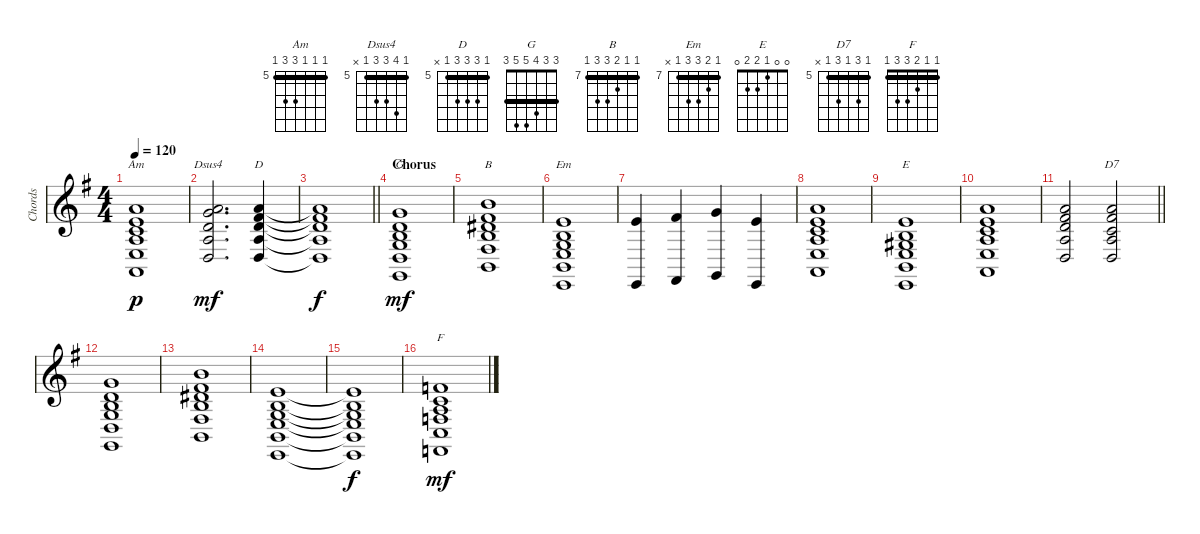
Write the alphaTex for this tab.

\track ("Chords" "Chords") {instrument stringensemble1}
\staff {score}
\tuning (E4 B3 G3 D3 A2 E2) {hide}
\chord ("Am" 5 5 5 7 7 5) {firstfret 5 barre 5}
\chord ("Dsus4" 5 8 7 7 5 x) {firstfret 5 barre 5}
\chord ("D" 5 7 7 7 5 x) {firstfret 5 barre 5}
\chord ("G" 3 3 4 5 5 3) {barre 3}
\chord ("B" 7 7 8 9 9 7) {firstfret 7 barre 7}
\chord ("Em" 7 8 9 9 7 x) {firstfret 7 barre 7}
\chord ("E" 0 0 1 2 2 0)
\chord ("D7" 5 7 5 7 5 x) {firstfret 5 barre 5}
\chord ("F" 1 1 2 3 3 1) {barre 1}
\ts (4 4)
\tempo 120
\clef g2
\ks eminor
(5.1 5.2 5.3 7.4 7.5 5.6).1{ch "Am" dy p} |
(5.1 8.2 7.3 7.4 5.5).2{d ch "Dsus4" dy mf} (5.1 7.2 7.3 7.4 5.5).4{ch "D"} |
\barLineRight lightlight
(5.1{t} 7.2{t} 7.3{t} 7.4{t} 5.5{t}).1{dy f} |
\section ("" "Chorus")
(3.1 3.2 4.3 5.4 5.5 3.6).1{ch "G" dy mf} |
(7.1 7.2 8.3 9.4 9.5 7.6).1{ch "B"} |
(0.1 0.2 0.3 2.4 2.5 0.6).1{ch "Em"} |
(0.1 0.6).4 (2.1 2.6).4 (3.1 3.6).4 (0.1 0.6).4 |
(5.1 5.2 5.3 7.4 7.5 5.6).1 |
(0.1 0.2 1.3 2.4 2.5 0.6).1{ch "E"} |
(5.1 5.2 5.3 7.4 7.5 5.6).1 |
\barLineRight lightlight
(5.1 7.2 7.3 7.4 5.5).2 (5.1 7.2 5.3 7.4 5.5).2{ch "D7"} |
\section ("" "")
(3.1 3.2 4.3 5.4 5.5 3.6).1 |
(7.1 7.2 8.3 9.4 9.5 7.6).1 |
(0.1 0.2 0.3 2.4 2.5 0.6).1 |
(0.1{t} 0.2{t} 0.3{t} 2.4{t} 2.5{t} 0.6{t}).1{dy f} |
(1.1 1.2 2.3 3.4 3.5 1.6).1{ch "F" dy mf}
